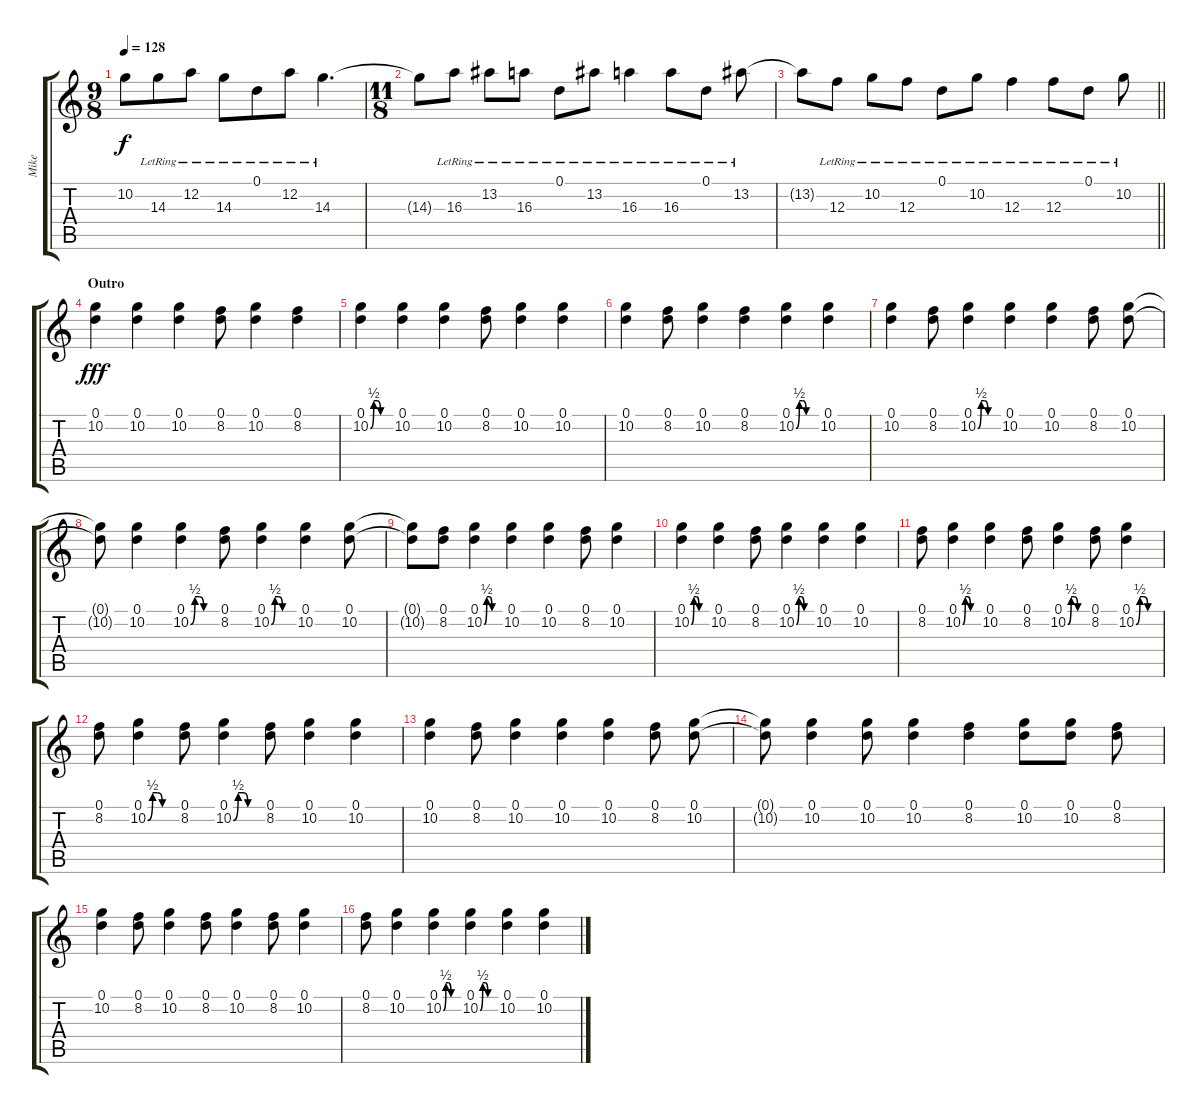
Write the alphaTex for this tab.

\track ("Mike" "Mike") {instrument electricguitarclean}
\staff {score tabs}
\tuning (D4 A3 F3 C3 G2 C2) {hide}
\ts (9 8)
\tempo 128
\clef g2
\ks c
10.2{t}.8{dy f} 14.3{lr}.8 12.2{lr}.8 14.3{lr}.8 0.1{lr}.8 12.2{lr}.8 14.3{lr}.4{d} |
\ts (11 8)
14.3{t}.8 16.3{lr}.8 13.2{lr}.8 16.3{lr}.8 0.1{lr}.8 13.2{lr}.8 16.3{lr}.4 16.3{lr}.8 0.1{lr}.8 13.2{lr}.8 |
\barLineRight lightlight
13.2{t}.8 12.3{lr}.8 10.2{lr}.8 12.3{lr}.8 0.1{lr}.8 10.2{lr}.8 12.3{lr}.4 12.3{lr}.8 0.1{lr}.8 10.2{lr}.8 |
\section ("" "Outro")
(0.1 10.2).4{dy fff} (0.1 10.2).4 (0.1 10.2).4 (0.1 8.2).8 (0.1 10.2).4 (0.1 8.2).4 |
(0.1 10.2{be (custom 0 0 10 2 20 2 30 0 60 0)}).4 (0.1 10.2).4 (0.1 10.2).4 (0.1 8.2).8 (0.1 10.2).4 (0.1 10.2).4 |
(0.1 10.2).4 (0.1 8.2).8 (0.1 10.2).4 (0.1 8.2).4 (0.1 10.2{be (custom 0 0 10 2 20 2 30 0 60 0)}).4 (0.1 10.2).4 |
(0.1 10.2).4 (0.1 8.2).8 (0.1 10.2{be (custom 0 0 10 2 20 2 30 0 60 0)}).4 (0.1 10.2).4 (0.1 10.2).4 (0.1 8.2).8 (0.1 10.2).8 |
(0.1{t} 10.2{t}).8 (0.1 10.2).4 (0.1 10.2{be (custom 0 0 10 2 20 2 30 0 60 0)}).4 (0.1 8.2).8 (0.1 10.2{be (custom 0 0 10 2 20 2 30 0 60 0)}).4 (0.1 10.2).4 (0.1 10.2).8 |
(0.1{t} 10.2{t}).8 (0.1 8.2).8 (0.1 10.2{be (custom 0 0 10 2 20 2 30 0 60 0)}).4 (0.1 10.2).4 (0.1 10.2).4 (0.1 8.2).8 (0.1 10.2).4 |
(0.1 10.2{be (custom 0 0 10 2 20 2 30 0 60 0)}).4 (0.1 10.2).4 (0.1 8.2).8 (0.1 10.2{be (custom 0 0 10 2 20 2 30 0 60 0)}).4 (0.1 10.2).4 (0.1 10.2).4 |
(0.1 8.2).8 (0.1 10.2{be (custom 0 0 10 2 20 2 30 0 60 0)}).4 (0.1 10.2).4 (0.1 8.2).8 (0.1 10.2{be (custom 0 0 10 2 20 2 30 0 60 0)}).4 (0.1 8.2).8 (0.1 10.2{be (custom 0 0 10 2 20 2 30 0 60 0)}).4 |
(0.1 8.2).8 (0.1 10.2{be (custom 0 0 10 2 20 2 30 0 60 0)}).4 (0.1 8.2).8 (0.1 10.2{be (custom 0 0 10 2 20 2 30 0 60 0)}).4 (0.1 8.2).8 (0.1 10.2).4 (0.1 10.2).4 |
(0.1 10.2).4 (0.1 8.2).8 (0.1 10.2).4 (0.1 10.2).4 (0.1 10.2).4 (0.1 8.2).8 (0.1 10.2).8 |
(0.1{t} 10.2{t}).8 (0.1 10.2).4 (0.1 10.2).8 (0.1 10.2).4 (0.1 8.2).4 (0.1 10.2).8 (0.1 10.2).8 (0.1 8.2).8 |
(0.1 10.2).4 (0.1 8.2).8 (0.1 10.2).4 (0.1 8.2).8 (0.1 10.2).4 (0.1 8.2).8 (0.1 10.2).4 |
(0.1 8.2).8 (0.1 10.2).4 (0.1 10.2{be (custom 0 0 10 2 20 2 30 0 60 0)}).4 (0.1 10.2{be (custom 0 0 10 2 20 2 30 0 60 0)}).4 (0.1 10.2).4 (0.1 10.2).4
